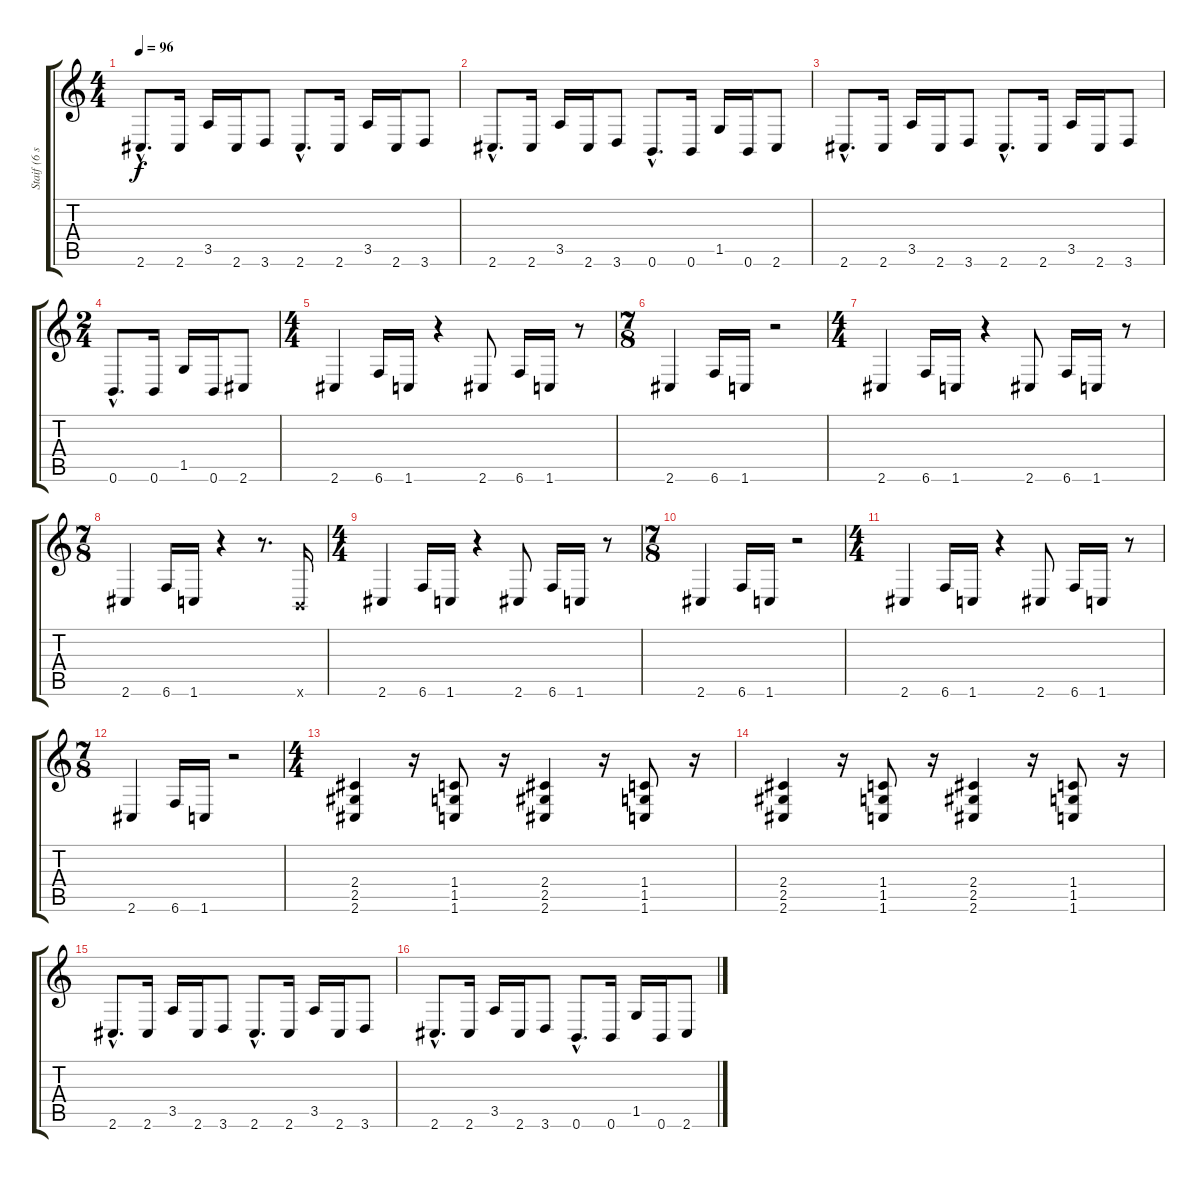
\track ("Staif (6 strings)" "Staif (6 s") {instrument distortionguitar}
\staff {score tabs}
\tuning (Db4 Ab3 E3 B2 Gb2 B1) {hide}
\ts (4 4)
\tempo 96
\clef g2
\ks c
2.6{hac}.8{d dy f} 2.6.16 3.5.16 2.6.16 3.6.8 2.6{hac}.8{d} 2.6.16 3.5.16 2.6.16 3.6.8 |
2.6{hac}.8{d} 2.6.16 3.5.16 2.6.16 3.6.8 0.6{hac}.8{d} 0.6.16 1.5.16 0.6.16 2.6.8 |
2.6{hac}.8{d} 2.6.16 3.5.16 2.6.16 3.6.8 2.6{hac}.8{d} 2.6.16 3.5.16 2.6.16 3.6.8 |
\ts (2 4)
0.6{hac}.8{d} 0.6.16 1.5.16 0.6.16 2.6.8 |
\ts (4 4)
\section ("" "")
2.6.4 6.6.16 1.6.16 r.4 2.6.8 6.6.16 1.6.16 r.8 |
\ts (7 8)
2.6.4 6.6.16 1.6.16 r.2 |
\ts (4 4)
2.6.4 6.6.16 1.6.16 r.4 2.6.8 6.6.16 1.6.16 r.8 |
\ts (7 8)
2.6.4 6.6.16 1.6.16 r.4 r.8{d} 0.6{x}.16 |
\ts (4 4)
2.6.4 6.6.16 1.6.16 r.4 2.6.8 6.6.16 1.6.16 r.8 |
\ts (7 8)
2.6.4 6.6.16 1.6.16 r.2 |
\ts (4 4)
2.6.4 6.6.16 1.6.16 r.4 2.6.8 6.6.16 1.6.16 r.8 |
\ts (7 8)
2.6.4 6.6.16 1.6.16 r.2 |
\ts (4 4)
\section ("" "")
(2.4 2.5 2.6).4 r.16 (1.4 1.5 1.6).8 r.16 (2.4 2.5 2.6).4 r.16 (1.4 1.5 1.6).8 r.16 |
(2.4 2.5 2.6).4 r.16 (1.4 1.5 1.6).8 r.16 (2.4 2.5 2.6).4 r.16 (1.4 1.5 1.6).8 r.16 |
\section ("" "")
2.6{hac}.8{d} 2.6.16 3.5.16 2.6.16 3.6.8 2.6{hac}.8{d} 2.6.16 3.5.16 2.6.16 3.6.8 |
2.6{hac}.8{d} 2.6.16 3.5.16 2.6.16 3.6.8 0.6{hac}.8{d} 0.6.16 1.5.16 0.6.16 2.6.8
